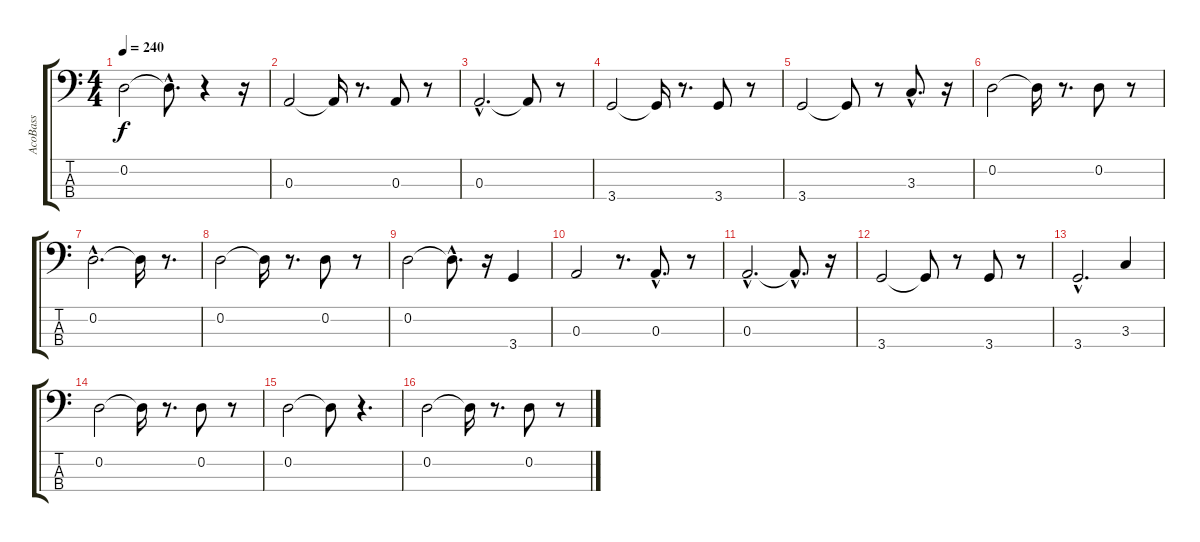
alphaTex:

\track ("AcoBass" "AcoBass") {instrument acousticbass}
\staff {score tabs}
\tuning (G2 D2 A1 E1) {hide}
\ts (4 4)
\tempo 240
\clef f4
\ks c
0.2.2{dy f} 0.2{hac t}.8{d} r.4 r.16 |
0.3.2 0.3{t}.16 r.8{d} 0.3.8 r.8 |
0.3{hac}.2{d} 0.3{t}.8 r.8 |
3.4.2 3.4{t}.16 r.8{d} 3.4.8 r.8 |
3.4.2 3.4{t}.8 r.8 3.3{hac}.8{d} r.16 |
0.2.2 0.2{t}.16 r.8{d} 0.2.8 r.8 |
0.2{hac}.2{d} 0.2{t}.16 r.8{d} |
0.2.2 0.2{t}.16 r.8{d} 0.2.8 r.8 |
0.2.2 0.2{hac t}.8{d} r.16 3.4.4 |
0.3.2 r.8{d} 0.3{hac}.8{d} r.8 |
0.3{hac}.2{d} 0.3{hac t}.8{d} r.16 |
3.4.2 3.4{t}.8 r.8 3.4.8 r.8 |
3.4{hac}.2{d} 3.3.4 |
0.2.2 0.2{t}.16 r.8{d} 0.2.8 r.8 |
0.2.2 0.2{t}.8 r.4{d} |
0.2.2 0.2{t}.16 r.8{d} 0.2.8 r.8
